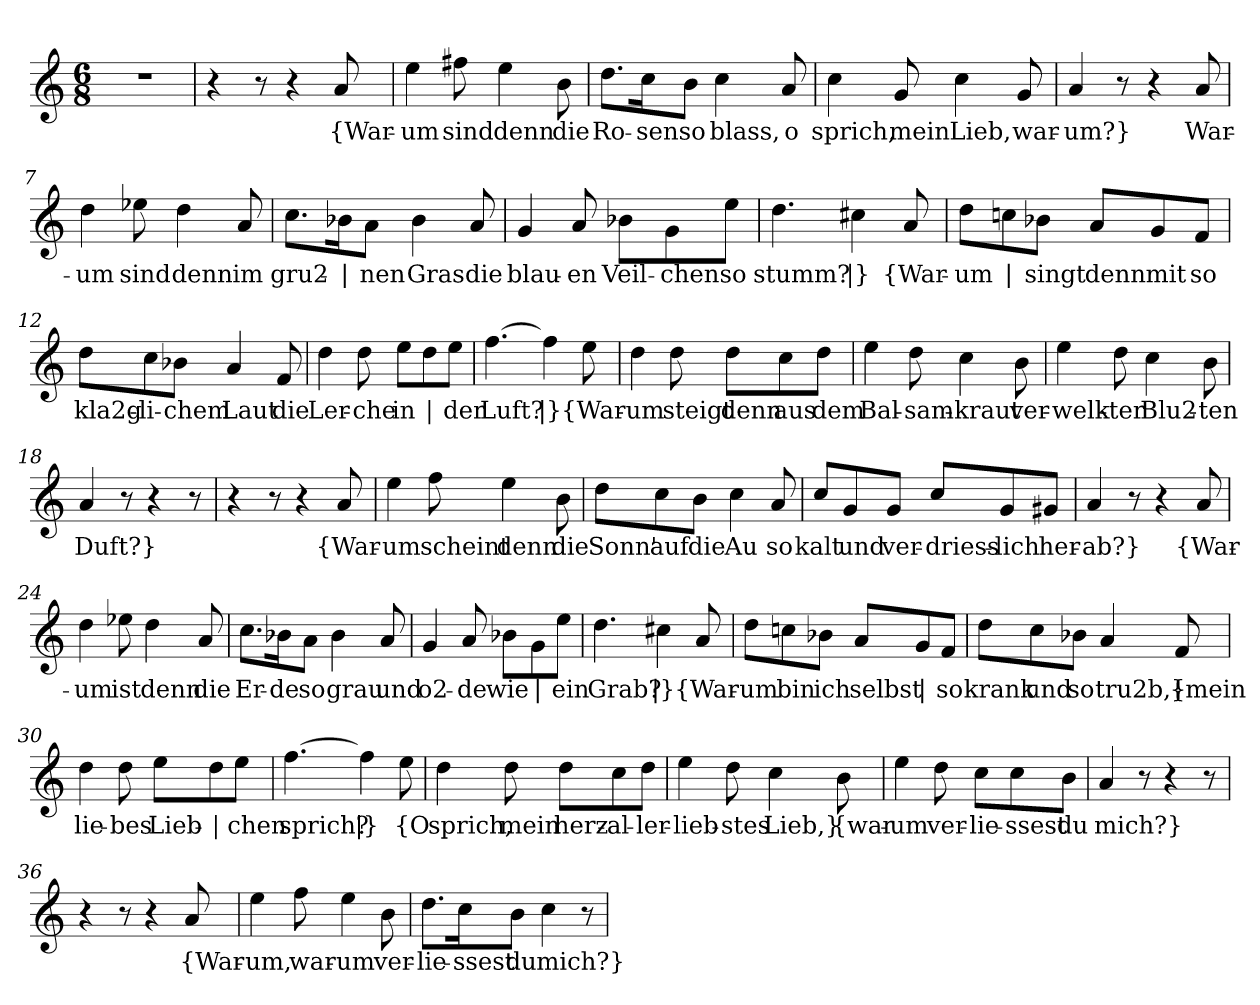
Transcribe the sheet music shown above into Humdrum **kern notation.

**kern	**text
*part1	*part1
*staff1	*staff1
*clefG2	*
*k[]	*
*M6/8	*
=1	=1
2.r	.
=2	=2
4r	.
8r	.
4r	.
!	!LO:LY:b
8a/	{War-
=3	=3
!	!LO:LY:b
4ee\	-um
!	!LO:LY:b
8ff#X\	sind
!	!LO:LY:b
4ee\	denn
!	!LO:LY:b
8b\	die
=4	=4
!	!LO:LY:b
8.dd\L	Ro-
!	!LO:LY:b
16cc\K	-sen
!	!LO:LY:b
8b\J	so
!	!LO:LY:b
4cc\	blass,
!	!LO:LY:b
8a/	o
=5	=5
!	!LO:LY:b
4cc\	sprich,
!	!LO:LY:b
8g/	mein
!	!LO:LY:b
4cc\	Lieb,
!	!LO:LY:b
8g/	war-
=6	=6
!	!LO:LY:b
4a/	-um?}
8r	.
4r	.
!	!LO:LY:b
8a/	War-
!!LO:LB:g=z
=7	=7
!	!LO:LY:b
4dd\	-um
!	!LO:LY:b
8ee-X\	sind
!	!LO:LY:b
4dd\	denn
!	!LO:LY:b
8a/	im
=8	=8
!	!LO:LY:b
8.cc\L	gru2-
!	!LO:LY:b
16b-X\K	|
!	!LO:LY:b
8a\J	-nen
!	!LO:LY:b
4b-\	Gras
!	!LO:LY:b
8a/	die
=9	=9
!	!LO:LY:b
4g/	blau-
!	!LO:LY:b
8a/	-en
!	!LO:LY:b
8b-X\L	Veil-
!	!LO:LY:b
8g\	-chen
!	!LO:LY:b
8ee\J	so
=10	=10
!	!LO:LY:b
4.dd\	stumm?
!	!LO:LY:b
4cc#X\	|}
!	!LO:LY:b
8a/	{War-
!!LO:LB:g=z
=11	=11
!	!LO:LY:b
8dd\L	-um
!	!LO:LY:b
8ccn\	|
!	!LO:LY:b
8b-X\J	singt
!	!LO:LY:b
8a/L	denn
!	!LO:LY:b
8g/	mit
!	!LO:LY:b
8f/J	so
=12	=12
!	!LO:LY:b
8dd\L	kla2g-
!	!LO:LY:b
8cc\	-li-
!	!LO:LY:b
8b-X\J	-chem
!	!LO:LY:b
4a/	Laut
!	!LO:LY:b
8f/	die
=13	=13
!	!LO:LY:b
4dd\	Ler-
!	!LO:LY:b
8dd\	-che
!	!LO:LY:b
8ee\L	in
!	!LO:LY:b
8dd\	|
!	!LO:LY:b
8ee\J	der
=14	=14
!	!LO:LY:b
[4.ff\	Luft?
!	!LO:LY:b
4ff\]	|}
!	!LO:LY:b
8ee\	{War-
!!LO:LB:g=z
=15	=15
!	!LO:LY:b
4dd\	-um
!	!LO:LY:b
8dd\	steigt
!	!LO:LY:b
8dd\L	denn
!	!LO:LY:b
8cc\	aus
!	!LO:LY:b
8dd\J	dem
=16	=16
!	!LO:LY:b
4ee\	Bal-
!	!LO:LY:b
8dd\	-sam-
!	!LO:LY:b
4cc\	-kraut
!	!LO:LY:b
8b\	ver-
=17	=17
!	!LO:LY:b
4ee\	-welk-
!	!LO:LY:b
8dd\	-ter
!	!LO:LY:b
4cc\	Blu2-
!	!LO:LY:b
8b\	-ten
=18	=18
!	!LO:LY:b
4a/	Duft?}
8r	.
4r	.
8r	.
=19	=19
4r	.
8r	.
4r	.
!	!LO:LY:b
8a/	{War-
!!LO:LB:g=z
=20	=20
!	!LO:LY:b
4ee\	-um
!	!LO:LY:b
8ff\	scheint
!	!LO:LY:b
4ee\	denn
!	!LO:LY:b
8b\	die
=21	=21
!	!LO:LY:b
8dd\L	Sonn'
!	!LO:LY:b
8cc\	auf
!	!LO:LY:b
8b\J	die
!	!LO:LY:b
4cc\	Au
!	!LO:LY:b
8a/	so
=22	=22
!	!LO:LY:b
8cc/L	kalt
!	!LO:LY:b
8g/	und
!	!LO:LY:b
8g/J	ver-
!	!LO:LY:b
8cc/L	-driess-
!	!LO:LY:b
8g/	-lich
!	!LO:LY:b
8g#X/J	her-
=23	=23
!	!LO:LY:b
4a/	-ab?}
8r	.
4r	.
!	!LO:LY:b
8a/	{War-
=24	=24
!	!LO:LY:b
4dd\	-um
!	!LO:LY:b
8ee-X\	ist
!	!LO:LY:b
4dd\	denn
!	!LO:LY:b
8a/	die
!!LO:LB:g=z
=25	=25
!	!LO:LY:b
8.cc\L	Er-
!	!LO:LY:b
16b-X\K	-de
!	!LO:LY:b
8a\J	so
!	!LO:LY:b
4b-\	grau
!	!LO:LY:b
8a/	und
=26	=26
!	!LO:LY:b
4g/	o2-
!	!LO:LY:b
8a/	-de
!	!LO:LY:b
8b-X\L	wie
!	!LO:LY:b
8g\	|
!	!LO:LY:b
8ee\J	ein
=27	=27
!	!LO:LY:b
4.dd\	Grab?
!	!LO:LY:b
4cc#X\	|}
!	!LO:LY:b
8a/	{War-
=28	=28
!	!LO:LY:b
8dd\L	-um
!	!LO:LY:b
8ccn\	bin
!	!LO:LY:b
8b-X\J	ich
!	!LO:LY:b
8a/L	selbst
!	!LO:LY:b
8g/	|
!	!LO:LY:b
8f/J	so
=29	=29
!	!LO:LY:b
8dd\L	krank
!	!LO:LY:b
8cc\	und
!	!LO:LY:b
8b-X\J	so
!	!LO:LY:b
4a/	tru2b,}
!	!LO:LY:b
8f/	{mein
!!LO:LB:g=z
=30	=30
!	!LO:LY:b
4dd\	lie-
!	!LO:LY:b
8dd\	-bes
!	!LO:LY:b
8ee\L	Lieb-
!	!LO:LY:b
8dd\	|
!	!LO:LY:b
8ee\J	-chen
=31	=31
!	!LO:LY:b
[4.ff\	sprich?
!	!LO:LY:b
4ff\]	|}
!	!LO:LY:b
8ee\	{O
=32	=32
!	!LO:LY:b
4dd\	sprich,
!	!LO:LY:b
8dd\	mein
!	!LO:LY:b
8dd\L	herz-
!	!LO:LY:b
8cc\	-al-
!	!LO:LY:b
8dd\J	-ler-
=33	=33
!	!LO:LY:b
4ee\	-lieb-
!	!LO:LY:b
8dd\	-stes
!	!LO:LY:b
4cc\	Lieb,}
!	!LO:LY:b
8b\	{war-
!!LO:LB:g=z
=34	=34
!	!LO:LY:b
4ee\	-um
!	!LO:LY:b
8dd\	ver-
!	!LO:LY:b
8cc\L	-lie-
!	!LO:LY:b
8cc\	-ssest
!	!LO:LY:b
8b\J	du
=35	=35
!	!LO:LY:b
4a/	mich?}
8r	.
4r	.
8r	.
=36	=36
4r	.
8r	.
4r	.
!	!LO:LY:b
8a/	{War-
=37	=37
!	!LO:LY:b
4ee\	-um,
!	!LO:LY:b
8ff\	war-
!	!LO:LY:b
4ee\	-um
!	!LO:LY:b
8b\	ver-
=38	=38
!	!LO:LY:b
8.dd\L	-lie-
!	!LO:LY:b
16cc\K	-ssest
!	!LO:LY:b
8b\J	du
!	!LO:LY:b
4cc\	mich?}
8r	.
=	=
*-	*-
